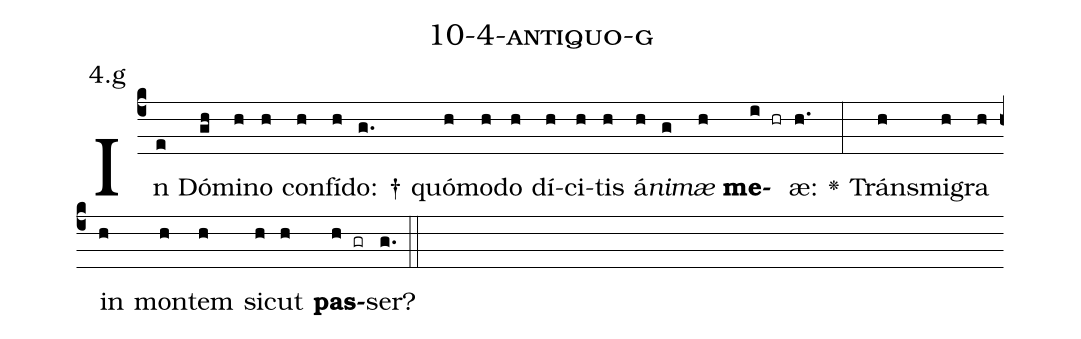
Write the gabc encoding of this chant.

name: 10-4-antiquo-g;
annotation: 4.g;
%%
(c4)In(e) Dó(gh)mi(h)no(h) con(h)fí(h)do: †(g.) quó(h)mo(h)do(h) dí(h)ci(h)tis(h) á(h)<i>ni</i>(g)<i>mæ</i>(h) <b>me</b>(i hr)æ:(h.) <v>\greheightstar</v>(:) Tráns(h)mi(h)gra(h) in(h) mon(h)tem(h) sic(h)ut(h) <b>pas</b>(h gr)ser?(g.) (::)


%E(h) u(h) o(h) u(h) a(h) e.(g.) (::)
